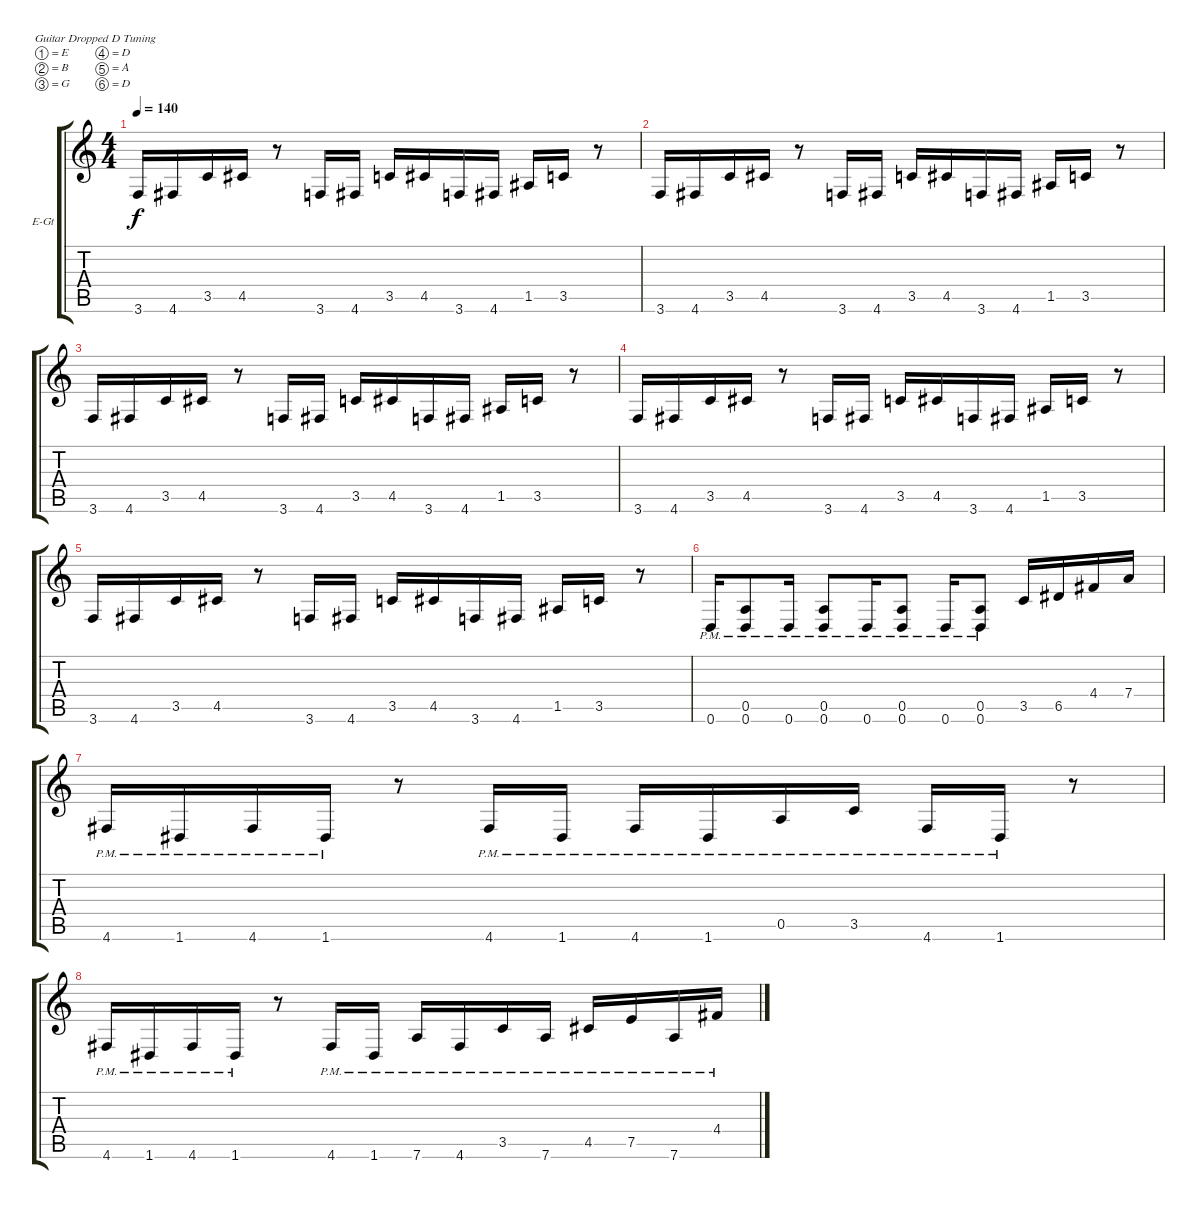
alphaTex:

\bracketExtendMode groupsimilarinstruments
\firstSystemTrackNameOrientation horizontal
\otherSystemsTrackNameOrientation horizontal
\track ("Paul" "E-Gt") {instrument distortionguitar}
\staff {score tabs}
\tuning (E4 B3 G3 D3 A2 D2)
\ts (4 4)
\tempo 140
\clef g2
\ks c
3.6.16{dy f} 4.6.16 3.5.16 4.5.16 r.8 3.6.16 4.6.16 3.5.16 4.5.16 3.6.16 4.6.16 1.5.16 3.5.16 r.8 |
3.6.16 4.6.16 3.5.16 4.5.16 r.8 3.6.16 4.6.16 3.5.16 4.5.16 3.6.16 4.6.16 1.5.16 3.5.16 r.8 |
3.6.16 4.6.16 3.5.16 4.5.16 r.8 3.6.16 4.6.16 3.5.16 4.5.16 3.6.16 4.6.16 1.5.16 3.5.16 r.8 |
3.6.16 4.6.16 3.5.16 4.5.16 r.8 3.6.16 4.6.16 3.5.16 4.5.16 3.6.16 4.6.16 1.5.16 3.5.16 r.8 |
3.6.16 4.6.16 3.5.16 4.5.16 r.8 3.6.16 4.6.16 3.5.16 4.5.16 3.6.16 4.6.16 1.5.16 3.5.16 r.8 |
0.6{pm}.16 (0.5{pm} 0.6{pm}).8 0.6{pm}.16 (0.5{pm} 0.6{pm}).8 0.6{pm}.16 (0.5{pm} 0.6{pm}).8 0.6{pm}.16 (0.5{pm} 0.6{pm}).8 3.5.16 6.5.16 4.4.16 7.4.16 |
4.6{pm}.16 1.6{pm}.16 4.6{pm}.16 1.6{pm}.16 r.8 4.6{pm}.16 1.6{pm}.16 4.6{pm}.16 1.6{pm}.16 0.5{pm}.16 3.5{pm}.16 4.6{pm}.16 1.6{pm}.16 r.8 |
4.6{pm}.16 1.6{pm}.16 4.6{pm}.16 1.6{pm}.16 r.8 4.6{pm}.16 1.6{pm}.16 7.6{pm}.16 4.6{pm}.16 3.5{pm}.16 7.6{pm}.16 4.5{pm}.16 7.5{pm}.16 7.6{pm}.16 4.4{pm}.16
